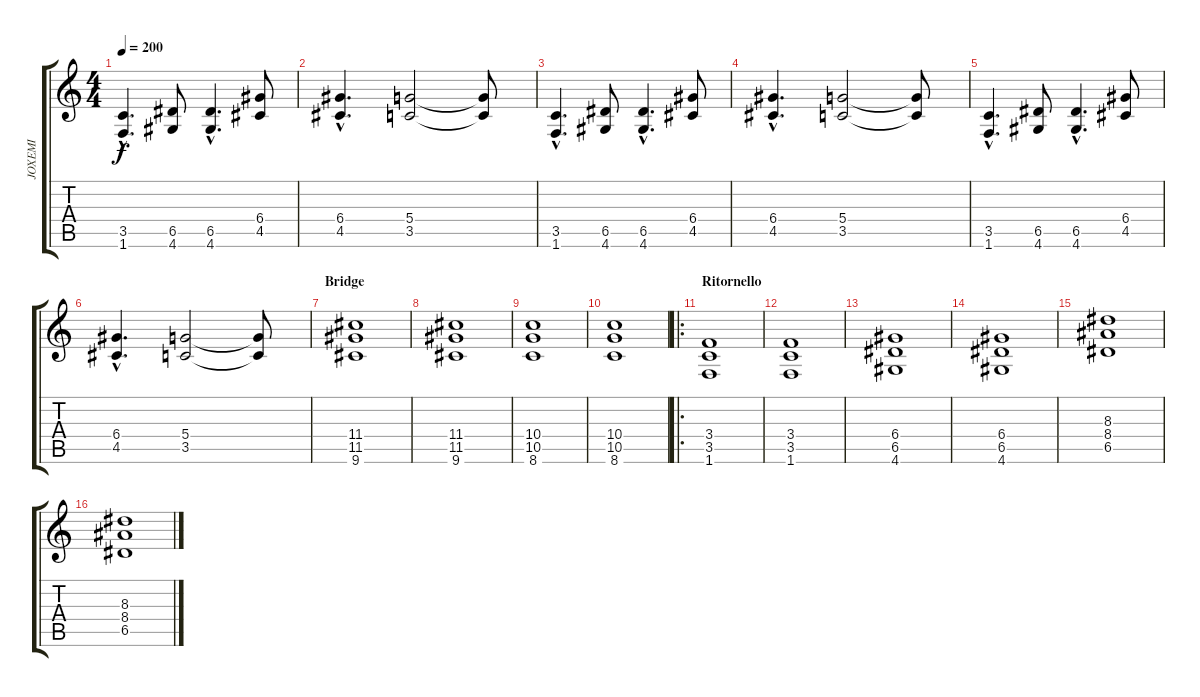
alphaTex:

\track ("JOXEMI" "JOXEMI") {instrument overdrivenguitar}
\staff {score tabs}
\tuning (E4 B3 G3 D3 A2 E2) {hide}
\ts (4 4)
\tempo 200
\clef g2
\ks c
(3.5{hac} 1.6{hac}).4{d dy f} (6.5 4.6).8 (6.5{hac} 4.6{hac}).4{d} (6.4 4.5).8 |
(6.4{hac} 4.5{hac}).4{d} (5.4 3.5).2 (5.4{t} 3.5{t}).8 |
(3.5{hac} 1.6{hac}).4{d} (6.5 4.6).8 (6.5{hac} 4.6{hac}).4{d} (6.4 4.5).8 |
(6.4{hac} 4.5{hac}).4{d} (5.4 3.5).2 (5.4{t} 3.5{t}).8 |
(3.5{hac} 1.6{hac}).4{d} (6.5 4.6).8 (6.5{hac} 4.6{hac}).4{d} (6.4 4.5).8 |
(6.4{hac} 4.5{hac}).4{d} (5.4 3.5).2 (5.4{t} 3.5{t}).8 |
\section ("" "Bridge")
(11.4 11.5 9.6).1 |
(11.4 11.5 9.6).1 |
(10.4 10.5 8.6).1 |
(10.4 10.5 8.6).1 |
\ro
\section ("" "Ritornello")
(3.4 3.5 1.6).1 |
(3.4 3.5 1.6).1 |
(6.4 6.5 4.6).1 |
(6.4 6.5 4.6).1 |
(8.3 8.4 6.5).1 |
(8.3 8.4 6.5).1
